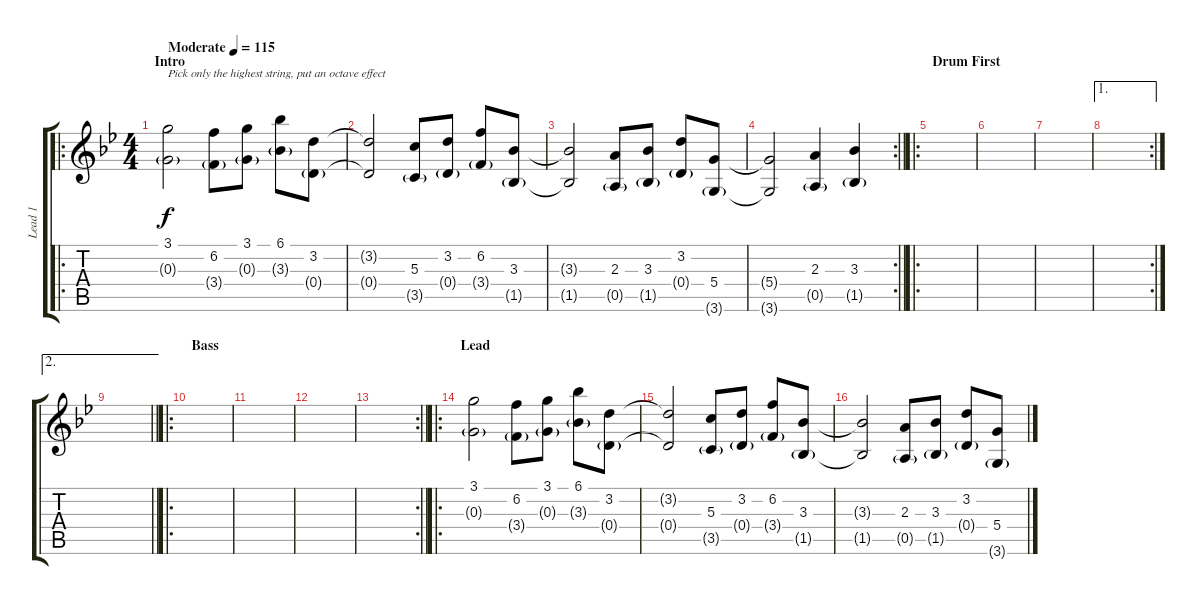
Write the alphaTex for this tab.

\track ("Lead 1" "Lead 1") {instrument distortionguitar}
\staff {score tabs}
\tuning (E4 B3 G3 D3 A2 E2) {hide}
\ro
\ts (4 4)
\section ("" "Intro")
\tempo (115 "Moderate")
\clef g2
\ks gminor
(3.1 0.3{g}).2{txt "Pick only the highest string, put an octave effect" dy f instrument distortionguitar} (6.2 3.4{g}).8 (3.1 0.3{g}).8 (6.1 3.3{g}).8 (3.2 0.4{g}).8 |
(3.2{t} 0.4{t}).2 (5.3 3.5{g}).8 (3.2 0.4{g}).8 (6.2 3.4{g}).8 (3.3 1.5{g}).8 |
(3.3{t} 1.5{t}).2 (2.3 0.5{g}).8 (3.3 1.5{g}).8 (3.2 0.4{g}).8 (5.4 3.6{g}).8 |
\rc 2
\barLineRight lightlight
(5.4{t} 3.6{t}).2 (2.3 0.5{g}).4 (3.3 1.5{g}).4 |
\ro
\section ("" "Drum First")
|
|
|
\ae 1
\rc 2
|
\ae 2
\barLineRight lightlight
|
\ro
\section ("" "Bass")
|
|
|
\rc 2
\barLineRight lightlight
|
\ro
\section ("" "Lead")
(3.1 0.3{g}).2 (6.2 3.4{g}).8 (3.1 0.3{g}).8 (6.1 3.3{g}).8 (3.2 0.4{g}).8 |
(3.2{t} 0.4{t}).2 (5.3 3.5{g}).8 (3.2 0.4{g}).8 (6.2 3.4{g}).8 (3.3 1.5{g}).8 |
(3.3{t} 1.5{t}).2 (2.3 0.5{g}).8 (3.3 1.5{g}).8 (3.2 0.4{g}).8 (5.4 3.6{g}).8
